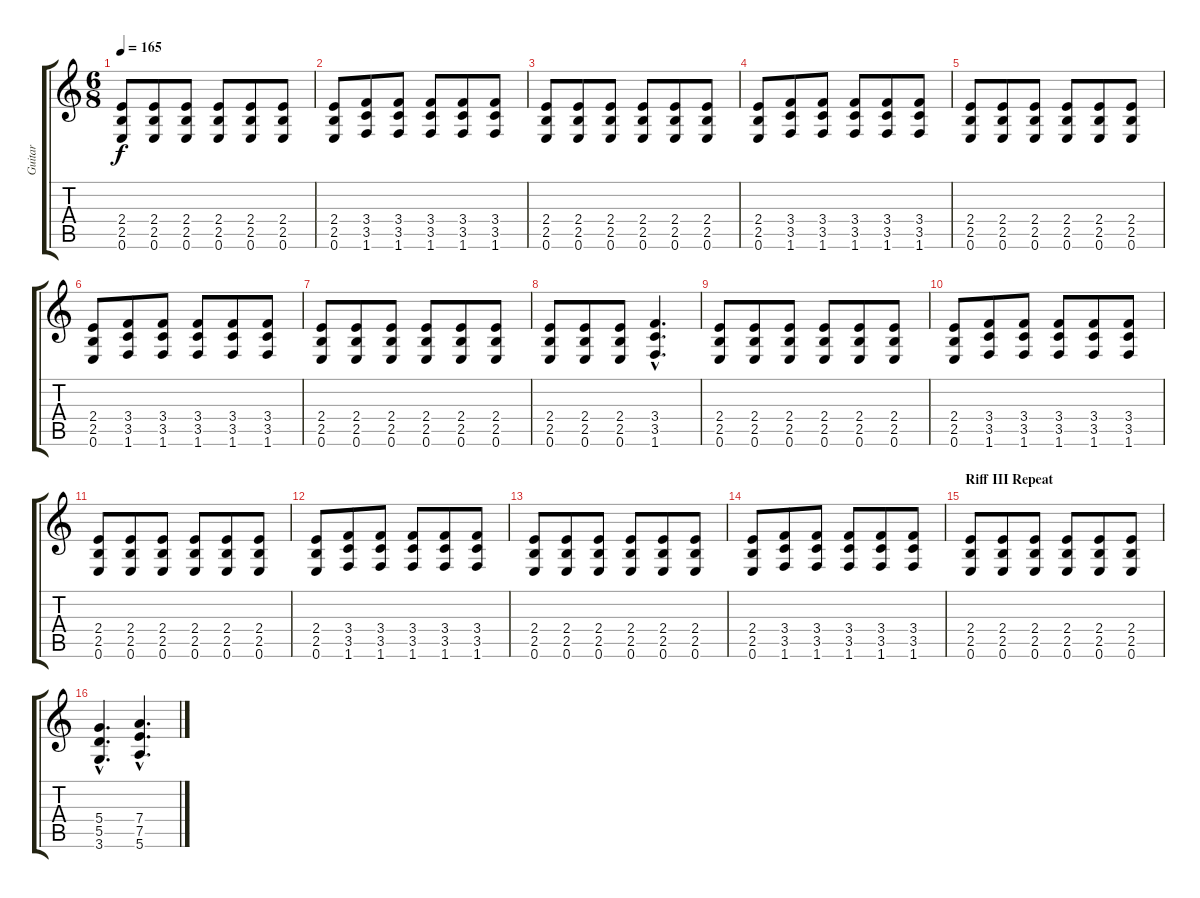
\track ("Guitar" "Guitar") {instrument distortionguitar}
\staff {score tabs}
\tuning (E4 B3 G3 D3 A2 E2) {hide}
\ts (6 8)
\tempo 165
\clef g2
\ks c
(2.4 2.5 0.6).8{dy f} (2.4 2.5 0.6).8 (2.4 2.5 0.6).8 (2.4 2.5 0.6).8 (2.4 2.5 0.6).8 (2.4 2.5 0.6).8 |
(2.4 2.5 0.6).8 (3.4 3.5 1.6).8 (3.4 3.5 1.6).8 (3.4 3.5 1.6).8 (3.4 3.5 1.6).8 (3.4 3.5 1.6).8 |
(2.4 2.5 0.6).8 (2.4 2.5 0.6).8 (2.4 2.5 0.6).8 (2.4 2.5 0.6).8 (2.4 2.5 0.6).8 (2.4 2.5 0.6).8 |
(2.4 2.5 0.6).8 (3.4 3.5 1.6).8 (3.4 3.5 1.6).8 (3.4 3.5 1.6).8 (3.4 3.5 1.6).8 (3.4 3.5 1.6).8 |
(2.4 2.5 0.6).8 (2.4 2.5 0.6).8 (2.4 2.5 0.6).8 (2.4 2.5 0.6).8 (2.4 2.5 0.6).8 (2.4 2.5 0.6).8 |
(2.4 2.5 0.6).8 (3.4 3.5 1.6).8 (3.4 3.5 1.6).8 (3.4 3.5 1.6).8 (3.4 3.5 1.6).8 (3.4 3.5 1.6).8 |
(2.4 2.5 0.6).8 (2.4 2.5 0.6).8 (2.4 2.5 0.6).8 (2.4 2.5 0.6).8 (2.4 2.5 0.6).8 (2.4 2.5 0.6).8 |
(2.4 2.5 0.6).8 (2.4 2.5 0.6).8 (2.4 2.5 0.6).8 (3.4{hac} 3.5{hac} 1.6{hac}).4{d} |
(2.4 2.5 0.6).8 (2.4 2.5 0.6).8 (2.4 2.5 0.6).8 (2.4 2.5 0.6).8 (2.4 2.5 0.6).8 (2.4 2.5 0.6).8 |
(2.4 2.5 0.6).8 (3.4 3.5 1.6).8 (3.4 3.5 1.6).8 (3.4 3.5 1.6).8 (3.4 3.5 1.6).8 (3.4 3.5 1.6).8 |
(2.4 2.5 0.6).8 (2.4 2.5 0.6).8 (2.4 2.5 0.6).8 (2.4 2.5 0.6).8 (2.4 2.5 0.6).8 (2.4 2.5 0.6).8 |
(2.4 2.5 0.6).8 (3.4 3.5 1.6).8 (3.4 3.5 1.6).8 (3.4 3.5 1.6).8 (3.4 3.5 1.6).8 (3.4 3.5 1.6).8 |
(2.4 2.5 0.6).8 (2.4 2.5 0.6).8 (2.4 2.5 0.6).8 (2.4 2.5 0.6).8 (2.4 2.5 0.6).8 (2.4 2.5 0.6).8 |
(2.4 2.5 0.6).8 (3.4 3.5 1.6).8 (3.4 3.5 1.6).8 (3.4 3.5 1.6).8 (3.4 3.5 1.6).8 (3.4 3.5 1.6).8 |
\section ("" "Riff III Repeat")
(2.4 2.5 0.6).8 (2.4 2.5 0.6).8 (2.4 2.5 0.6).8 (2.4 2.5 0.6).8 (2.4 2.5 0.6).8 (2.4 2.5 0.6).8 |
(5.4{hac} 5.5{hac} 3.6{hac}).4{d} (7.4{hac} 7.5{hac} 5.6{hac}).4{d}
